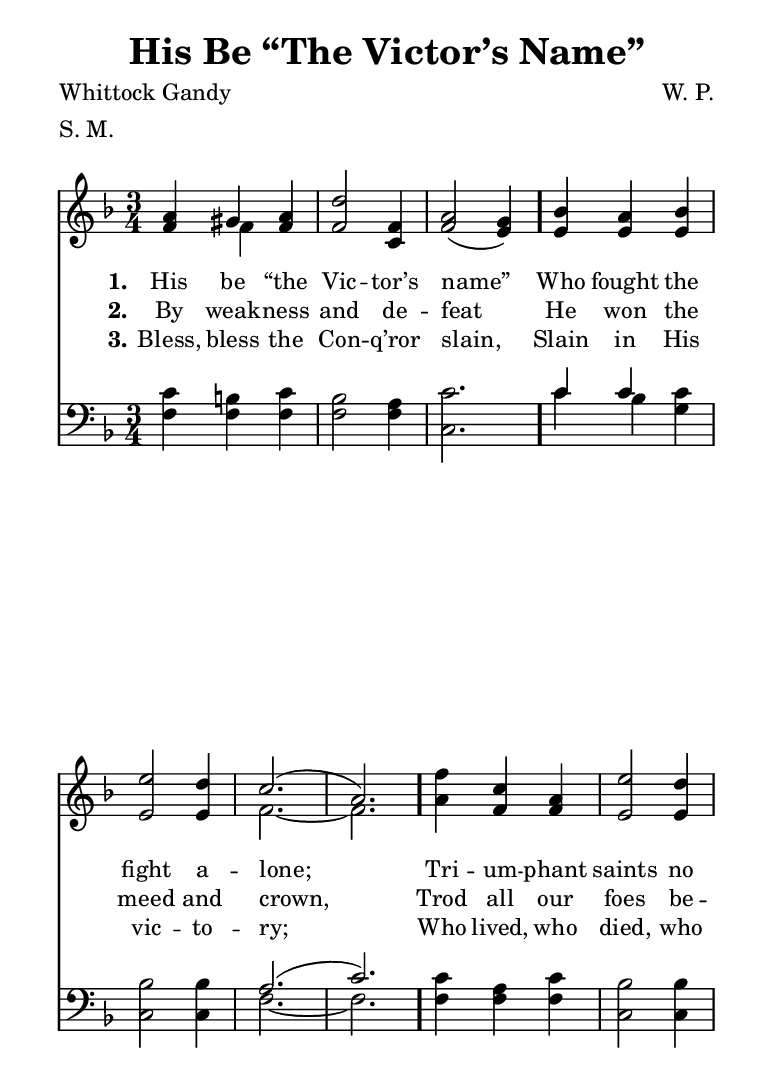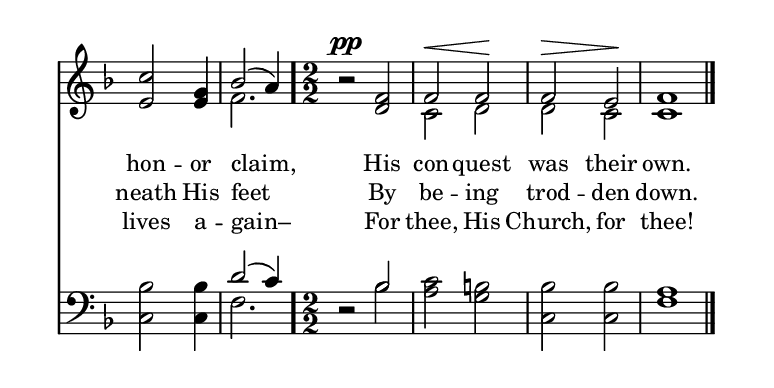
\include "common/global.ily"
\paper {
  \include "common/paper.ily"
  ragged-last-bottom = ##t
  system-system-spacing.padding = 11
}

\header{
  hymnnumber = "219"
  title = "His Be “The Victor’s Name”"
  tunename = "Victor"
  meter = "S. M."
  poet = "Whittock Gandy" % Samuel *Whitelock* Gandy ?
  composer = "W. P."
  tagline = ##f
}

global = {
  \include "common/overrides.ily"
  \override Staff.TimeSignature.style = #'numbered
  \time 3/4
  \override Score.MetronomeMark.transparent = ##t % hide all fermata changes too
  \tempo 4=120
  \key f \major
  \autoBeamOff
}

notesSoprano = {
\global
\relative c'' {

  a4 gis a | d2 f,4 | a2( g4) |
  bes4 a bes | e2 d4 | c2.( | a ) |
  f'4 c a | e'2 d4 | c2 g4 | bes2( a4) | \bar "."
  \time 2/2
  r2^\pp f2 | f^\< f\! | f^\> e\! | f1

  \bar "|."

}
}

notesAlto = {
\global
\relative e' {

  f4 f f | f2 c4 | f2( e4) |
  e4 e e | e2 e4 | f2. ~ | f |
  a4 f f | e2 e4 | e2 e4 | f2. |
  r2 d2 | c d | d c | c1 |

}
}

notesTenor = {
\global
\relative a {

  c4 b c | bes2 a4 | c2. |
  c4 c c | bes2 bes4 | a2.( | c ) |
  c4 a c | bes2 bes4 | bes2 bes4 | d2( c4) |
  r2 bes2 | c b | bes bes | a1 |

}
}

notesBass = {
\global
\relative f {

  f4 f f | f2 f4 | c2. |
  c'4 bes g | c,2 c4 | f2. ~ | f |
  f4 f f | c2 c4 c2 c4 | f2. |
  r2 bes2 | a g | c, c | f1 |

}
}

wordsA = \lyricmode {
\set stanza = "1."

His be “the Vic -- tor’s name” \bar "."
Who fought the fight a -- lone; \bar "."
Tri -- um -- phant saints no hon -- or claim, % \bar "."
His con -- quest was their own. \bar "."

}

wordsB = \lyricmode {
\set stanza = "2."

By weak -- ness and de -- feat
He won the meed and crown,
Trod all our foes be -- neath His feet
By be -- ing trod -- den down.

}

wordsC = \lyricmode {
\set stanza = "3."

Bless, bless the Con -- q’ror slain,
Slain in His vic -- to -- ry;
Who lived, who died, who lives a -- gain–
For thee, His Church, for thee!

}

\score {
  \context ChoirStaff <<
    \context Staff = upper <<
      \set Staff.autoBeaming = ##f
      \set ChoirStaff.systemStartDelimiter = #'SystemStartBar
      \set ChoirStaff.printPartCombineTexts = ##f
      \partcombine #'(2 . 9) \notesSoprano \notesAlto
      \context NullVoice = sopranos { \voiceOne << \notesSoprano >> }
      \context NullVoice = altos { \voiceTwo << \notesAlto >> }
      \context Lyrics = one   \lyricsto sopranos \wordsA
      \context Lyrics = two   \lyricsto sopranos \wordsB
      \context Lyrics = three \lyricsto sopranos \wordsC
    >>
    \context Staff = men <<
      \set Staff.autoBeaming = ##f
      \clef bass
      \set ChoirStaff.printPartCombineTexts = ##f
      \partcombine #'(2 . 9) \notesTenor \notesBass
      \context NullVoice = tenors { \voiceOne << \notesTenor >> }
      \context NullVoice = basses { \voiceTwo << \notesBass >> }
    >>
  >>
  \layout {
    \include "common/layout.ily"
  }
  \midi{
    \include "common/midi.ily"
  }
}

\version "2.19.49"  % necessary for upgrading to future LilyPond versions.

% vi:set et ts=2 sw=2 ai nocindent syntax=lilypond:
